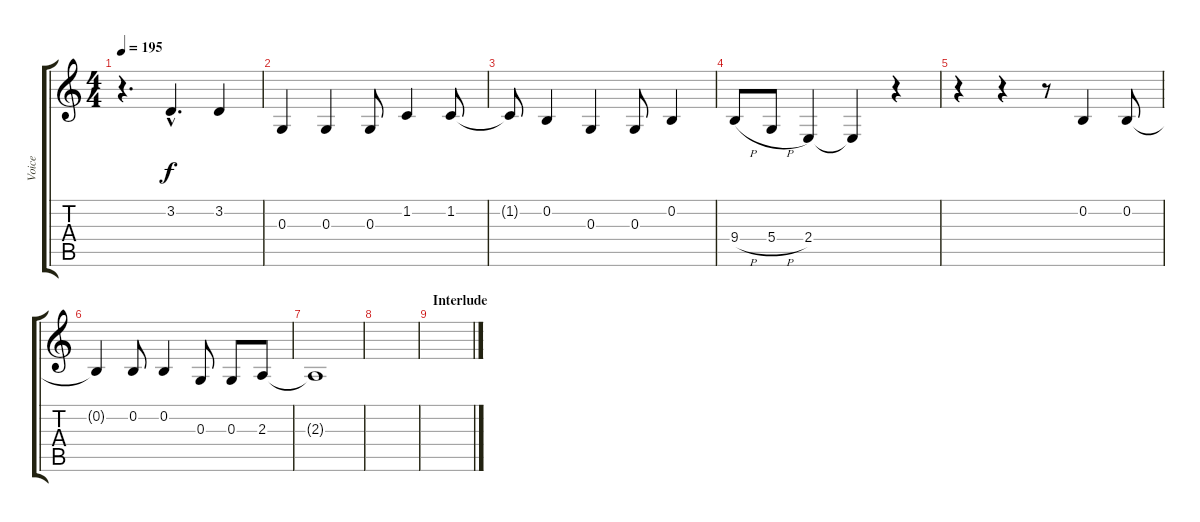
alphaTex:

\track ("Voice" "Voice") {instrument clarinet}
\staff {score tabs}
\tuning (E4 B3 G3 D3 A2 E2) {hide}
\ts (4 4)
\tempo 195
\clef g2
\ks c
r.4{d dy f} 3.2{hac}.4{d} 3.2.4 |
0.3.4 0.3.4 0.3.8 1.2.4 1.2.8 |
1.2{t}.8 0.2.4 0.3.4 0.3.8 0.2.4 |
9.4{h}.8 5.4{h}.8 2.4.4 2.4{t}.4 r.4 |
r.4 r.4 r.8 0.2.4 0.2.8 |
0.2{t}.4 0.2.8 0.2.4 0.3.8 0.3.8 2.3.8 |
2.3{t}.1 |
|
\section ("" "Interlude")
